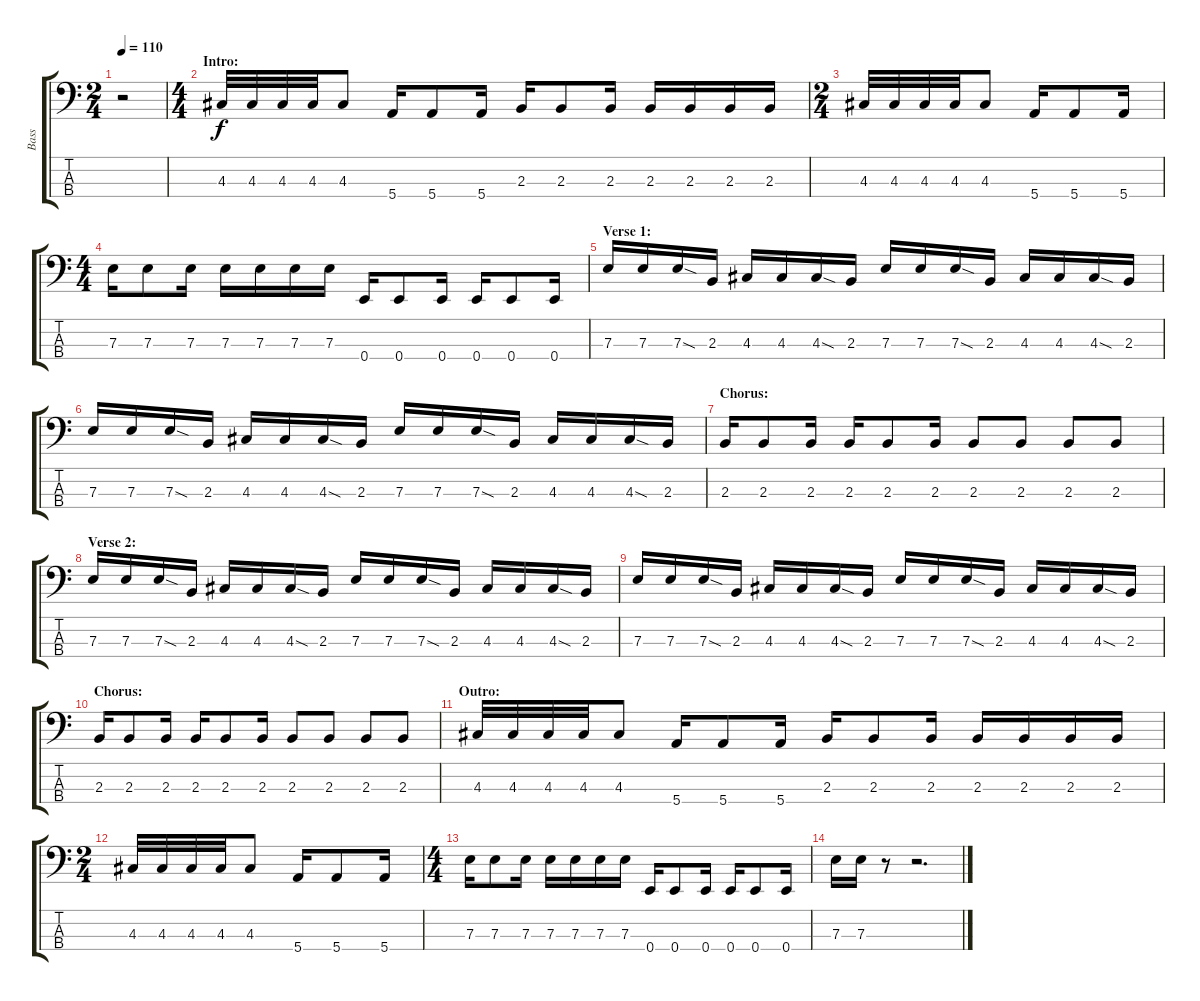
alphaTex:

\track ("Bass" "Bass") {instrument electricbasspick}
\staff {score tabs}
\tuning (G2 D2 A1 E1) {hide}
\ts (2 4)
\tempo 110
\clef f4
\ks c
r.2{dy f instrument electricbasspick} |
\ts (4 4)
\section ("" "Intro:")
4.3.32 4.3.32 4.3.32 4.3.32 4.3.8 5.4.16 5.4.8 5.4.16 2.3.16 2.3.8 2.3.16 2.3.16 2.3.16 2.3.16 2.3.16 |
\ts (2 4)
4.3.32 4.3.32 4.3.32 4.3.32 4.3.8 5.4.16 5.4.8 5.4.16 |
\ts (4 4)
7.3.16 7.3.8 7.3.16 7.3.16 7.3.16 7.3.16 7.3.16 0.4.16 0.4.8 0.4.16 0.4.16 0.4.8 0.4.16 |
\section ("" "Verse 1:")
7.3.16 7.3.16 7.3{sod}.16 2.3.16 4.3.16 4.3.16 4.3{sod}.16 2.3.16 7.3.16 7.3.16 7.3{sod}.16 2.3.16 4.3.16 4.3.16 4.3{sod}.16 2.3.16 |
7.3.16 7.3.16 7.3{sod}.16 2.3.16 4.3.16 4.3.16 4.3{sod}.16 2.3.16 7.3.16 7.3.16 7.3{sod}.16 2.3.16 4.3.16 4.3.16 4.3{sod}.16 2.3.16 |
\section ("" "Chorus:")
2.3.16 2.3.8 2.3.16 2.3.16 2.3.8 2.3.16 2.3.8 2.3.8 2.3.8 2.3.8 |
\section ("" "Verse 2:")
7.3.16 7.3.16 7.3{sod}.16 2.3.16 4.3.16 4.3.16 4.3{sod}.16 2.3.16 7.3.16 7.3.16 7.3{sod}.16 2.3.16 4.3.16 4.3.16 4.3{sod}.16 2.3.16 |
7.3.16 7.3.16 7.3{sod}.16 2.3.16 4.3.16 4.3.16 4.3{sod}.16 2.3.16 7.3.16 7.3.16 7.3{sod}.16 2.3.16 4.3.16 4.3.16 4.3{sod}.16 2.3.16 |
\section ("" "Chorus:")
2.3.16 2.3.8 2.3.16 2.3.16 2.3.8 2.3.16 2.3.8 2.3.8 2.3.8 2.3.8 |
\section ("" "Outro:")
4.3.32 4.3.32 4.3.32 4.3.32 4.3.8 5.4.16 5.4.8 5.4.16 2.3.16 2.3.8 2.3.16 2.3.16 2.3.16 2.3.16 2.3.16 |
\ts (2 4)
4.3.32 4.3.32 4.3.32 4.3.32 4.3.8 5.4.16 5.4.8 5.4.16 |
\ts (4 4)
7.3.16 7.3.8 7.3.16 7.3.16 7.3.16 7.3.16 7.3.16 0.4.16 0.4.8 0.4.16 0.4.16 0.4.8 0.4.16 |
7.3.16 7.3.16 r.8 r.2{d}
